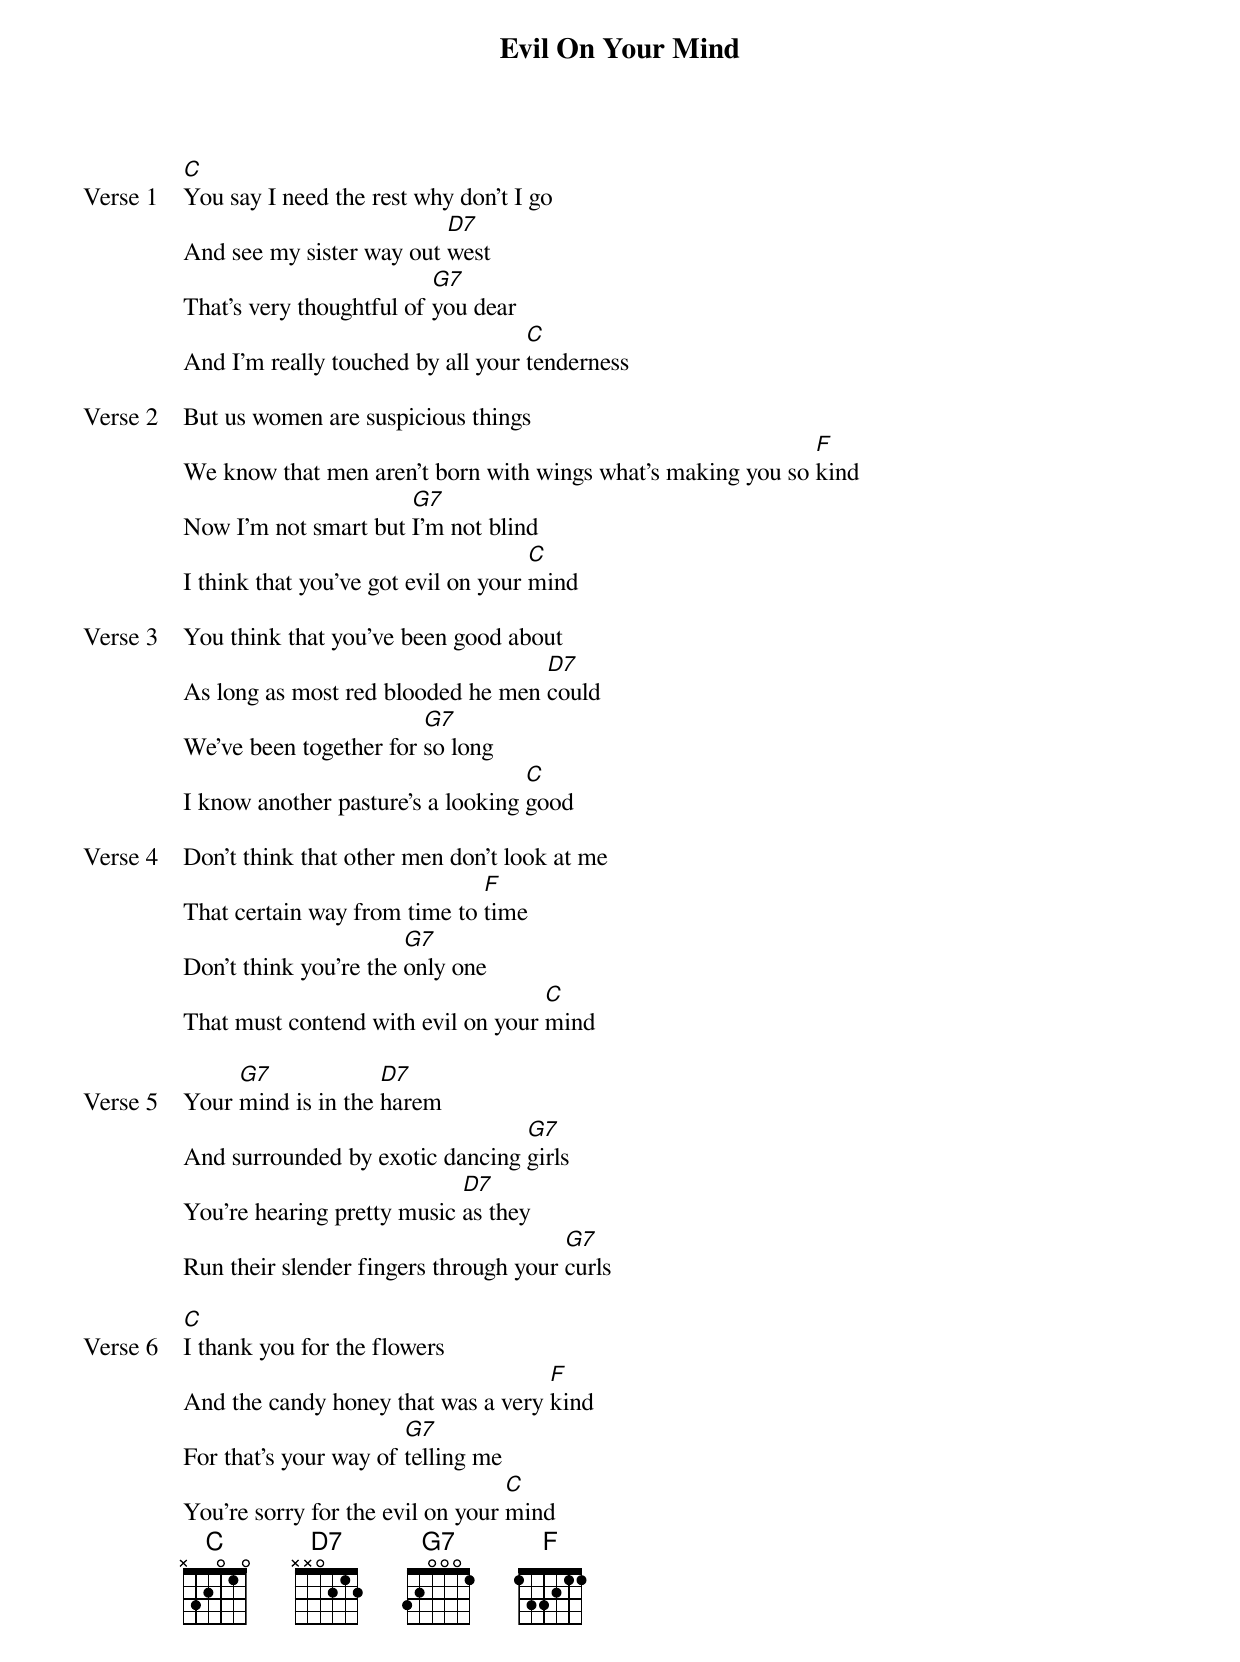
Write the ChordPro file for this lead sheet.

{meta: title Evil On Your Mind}
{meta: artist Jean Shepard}
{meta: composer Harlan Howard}

{start_of_verse: Verse 1}
[C]You say I need the rest why don't I go
And see my sister way out [D7]west
That's very thoughtful of [G7]you dear
And I'm really touched by all your [C]tenderness
{end_of_verse}

{start_of_verse: Verse 2}
But us women are suspicious things
We know that men aren't born with wings what's making you so [F]kind
Now I'm not smart but [G7]I'm not blind
I think that you've got evil on your [C]mind
{end_of_verse}

{start_of_verse: Verse 3}
You think that you've been good about
As long as most red blooded he men [D7]could
We've been together for [G7]so long
I know another pasture's a looking [C]good
{end_of_verse}

{start_of_verse: Verse 4}
Don't think that other men don't look at me
That certain way from time to [F]time
Don't think you're the [G7]only one
That must contend with evil on your [C]mind
{end_of_verse}

{start_of_verse: Verse 5}
Your [G7]mind is in the [D7]harem
And surrounded by exotic dancing [G7]girls
You're hearing pretty music [D7]as they
Run their slender fingers through your [G7]curls
{end_of_verse}

{start_of_verse: Verse 6}
[C]I thank you for the flowers
And the candy honey that was a very [F]kind
For that's your way of [G7]telling me
You're sorry for the evil on your [C]mind
{end_of_verse}
